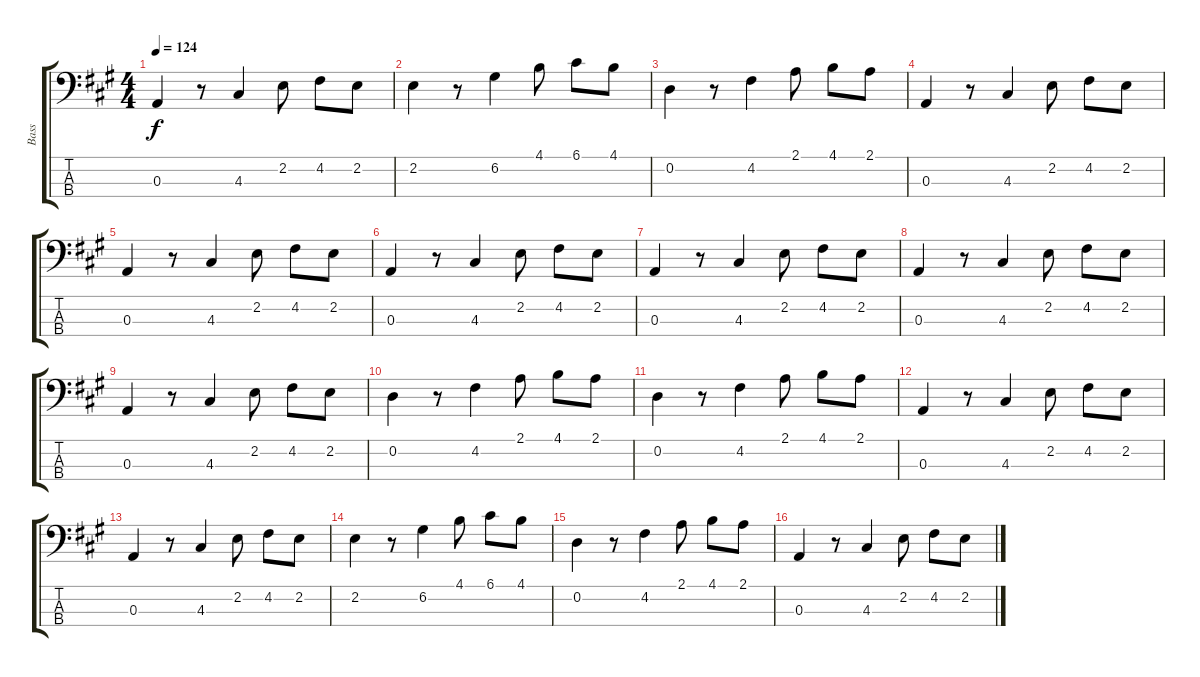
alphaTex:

\track ("Bass" "Bass") {instrument electricbasspick}
\staff {score tabs}
\tuning (G2 D2 A1 E1) {hide}
\ts (4 4)
\tempo 124
\clef f4
\ks a
0.3.4{dy f} r.8 4.3.4 2.2.8 4.2.8 2.2.8 |
2.2.4 r.8 6.2.4 4.1.8 6.1.8 4.1.8 |
0.2.4 r.8 4.2.4 2.1.8 4.1.8 2.1.8 |
0.3.4 r.8 4.3.4 2.2.8 4.2.8 2.2.8 |
0.3.4 r.8 4.3.4 2.2.8 4.2.8 2.2.8 |
0.3.4 r.8 4.3.4 2.2.8 4.2.8 2.2.8 |
0.3.4 r.8 4.3.4 2.2.8 4.2.8 2.2.8 |
0.3.4 r.8 4.3.4 2.2.8 4.2.8 2.2.8 |
0.3.4 r.8 4.3.4 2.2.8 4.2.8 2.2.8 |
0.2.4 r.8 4.2.4 2.1.8 4.1.8 2.1.8 |
0.2.4 r.8 4.2.4 2.1.8 4.1.8 2.1.8 |
0.3.4 r.8 4.3.4 2.2.8 4.2.8 2.2.8 |
0.3.4 r.8 4.3.4 2.2.8 4.2.8 2.2.8 |
2.2.4 r.8 6.2.4 4.1.8 6.1.8 4.1.8 |
0.2.4 r.8 4.2.4 2.1.8 4.1.8 2.1.8 |
0.3.4 r.8 4.3.4 2.2.8 4.2.8 2.2.8
